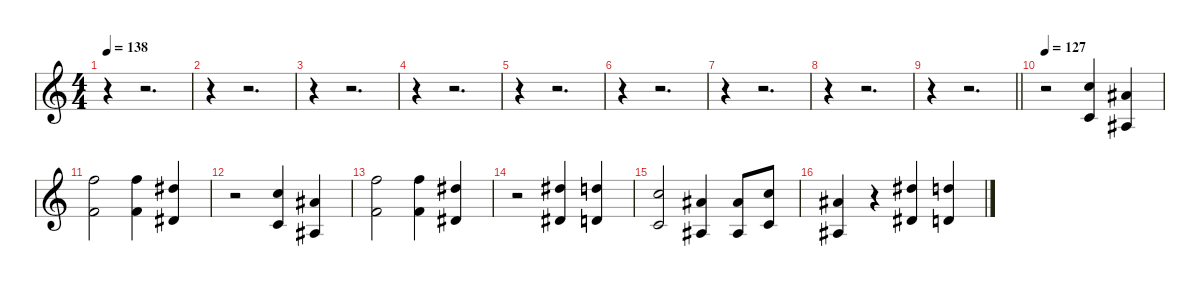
\defaultSystemsLayout 4
\hideDynamics
\bracketExtendMode nobrackets
\singleTrackTrackNamePolicy hidden
\multiTrackTrackNamePolicy hidden
\otherSystemsTrackNameOrientation horizontal
\track ("Jamie Meyer" "vln.") {instrument stringensemble1}
\staff {score}
\tuning (E4 C4 G3 C3 G2 C2)
\ts (4 4)
\tempo 138
\clef g2
\ks c
r.4{dy f beam Down} r.2{d beam Down} |
r.4{beam Down} r.2{d beam Down} |
r.4{beam Down} r.2{d beam Down} |
r.4{beam Down} r.2{d beam Down} |
r.4{beam Down} r.2{d beam Down} |
r.4{beam Down} r.2{d beam Down} |
r.4{beam Down} r.2{d beam Down} |
r.4{beam Down} r.2{d beam Down} |
\barLineRight lightlight
r.4{beam Down} r.2{d beam Down} |
\tempo 127
r.2{beam Down} (8.1 5.3).4{beam Up} (6.1{acc #} 3.3{acc #}).4{beam Up} |
(13.1 10.3).2{beam Down} (13.1 10.3).4{beam Down} (11.1{acc #} 8.3{acc #}).4{beam Up} |
r.2{beam Down} (8.1 5.3).4{beam Up} (6.1{acc #} 3.3{acc #}).4{beam Up} |
(13.1 10.3).2{beam Down} (13.1 10.3).4{beam Down} (11.1{acc #} 8.3{acc #}).4{beam Up} |
r.2{beam Down} (11.1{acc #} 8.3{acc #}).4{beam Up} (10.1 7.3).4{beam Up} |
(8.1 5.3).2{beam Up} (6.1{acc #} 3.3{acc #}).4{beam Up} (6.1{acc #} 3.3{acc #}).8{beam Up} (8.1 5.3).8{beam Up} |
(6.1{acc #} 3.3{acc #}).4{beam Up} r.4{beam Up} (11.1{acc #} 8.3{acc #}).4{beam Up} (10.1 7.3).4{beam Up}
